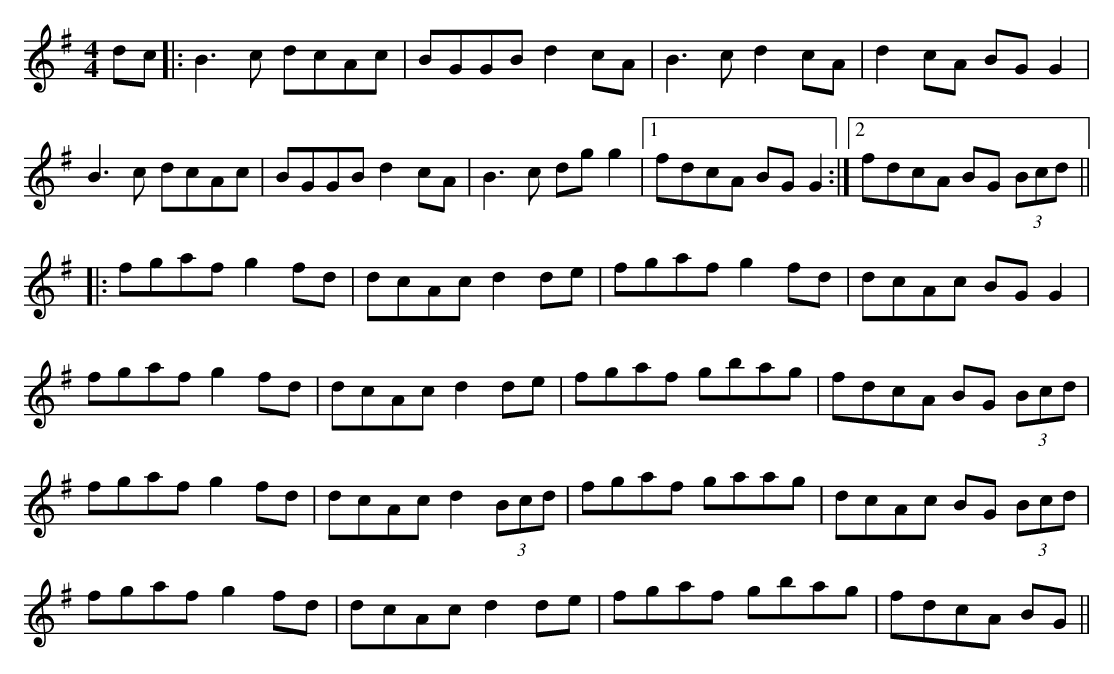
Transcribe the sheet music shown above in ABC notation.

X:1
M:4/4
K:G
dc|:B3 c dcAc|BGGB d2 cA|B3 c d2 cA|d2 cA BG G2|
B3c dcAc|BGGB d2 cA|B3 c dg g2|1 fdcA BG G2:|2 fdcA BG (3Bcd||
|:fgaf g2 fd|dcAc d2 de|fgaf g2 fd|dcAc BG G2|
fgaf g2 fd|dcAc d2 de|fgaf gbag|fdcA BG (3Bcd|
fgaf g2 fd|dcAc d2 (3Bcd|fgaf gaag|dcAc BG (3Bcd|
fgaf g2 fd|dcAc d2 de|fgaf gbag|fdcA BG||
